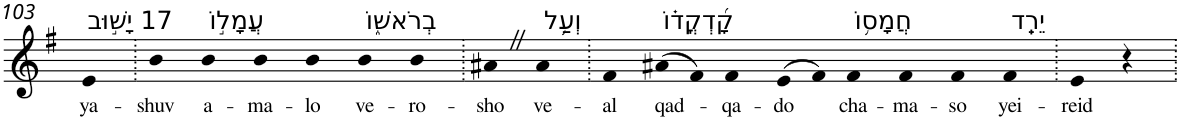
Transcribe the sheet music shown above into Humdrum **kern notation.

**kern	**text
*part1	*part1
*staff1	*staff1
*I"Piano	*
*I'Pno	*
!!LO:PB:g=z
*clefG2	*
*k[f#]	*
*G:	*
=103	=103
!LO:TX:a:t=17 יָשׁ֣וּב	!
!	!LO:LY:b
4e	ya-
=104.	=104.
!	!LO:LY:b
4b	-shuv
!LO:TX:a:t=עֲמָל֣וֹ	!
!	!LO:LY:b
4b	a-
!	!LO:LY:b
4b	-ma-
!	!LO:LY:b
4b	-lo
!LO:TX:a:t=בְרֹאשׁ֑וֹ	!
!	!LO:LY:b
4b	ve-
!	!LO:LY:b
4b	-ro-
=105.	=105.
!	!LO:LY:b
4a#XZ	-sho
!LO:TX:a:t=וְעַ֥ל	!
!	!LO:LY:b
4a#	ve-
=106.	=106.
!	!LO:LY:b
4f#	-al
!LO:TX:a:t=קָ֝דְקֳד֗וֹ	!
!	!LO:LY:b
(>8a#X	qad-
8f#)	.
!	!LO:LY:b
4f#	-qa-
!	!LO:LY:b
(>8e	-do
8f#)	.
!LO:TX:a:t=חֲמָס֥וֹ	!
!	!LO:LY:b
4f#	cha-
!	!LO:LY:b
4f#	-ma-
!	!LO:LY:b
4f#	-so
!LO:TX:a:t=יֵרֵֽד	!
!	!LO:LY:b
4f#	yei-
=107.	=107.
!	!LO:LY:b
4e	-reid
4r	.
=.	=.
*-	*-
